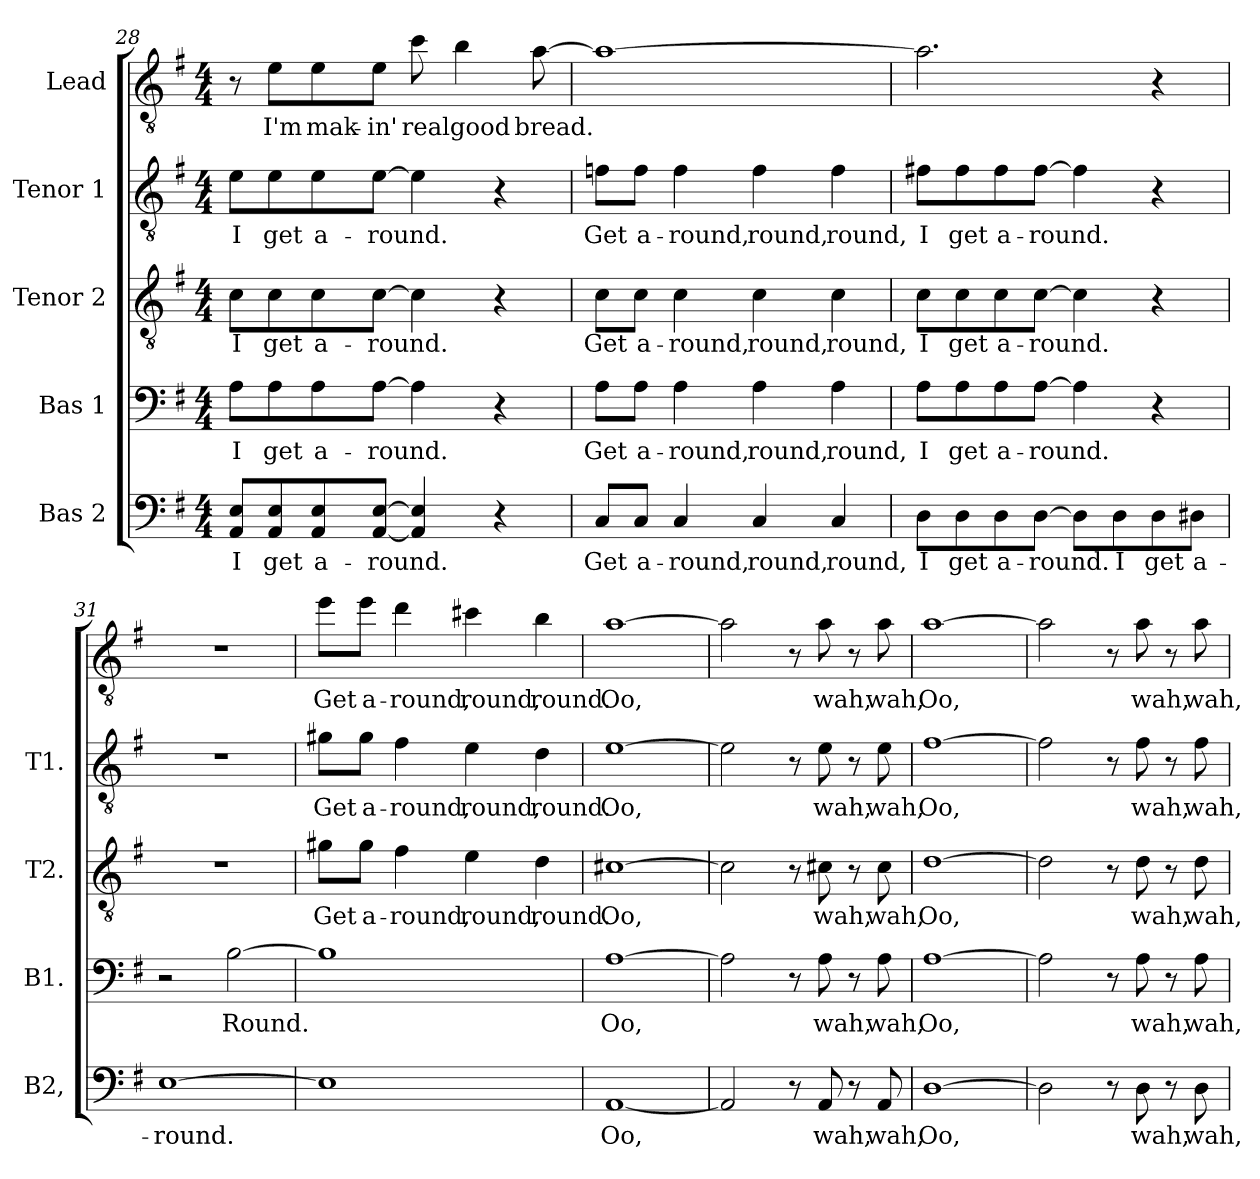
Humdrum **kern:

**kern	**text	**kern	**text	**kern	**text	**kern	**text	**kern	**text
*part5	*part5	*part4	*part4	*part3	*part3	*part2	*part2	*part1	*part1
*staff5	*staff5	*staff4	*staff4	*staff3	*staff3	*staff2	*staff2	*staff1	*staff1
*I"Bas 2	*	*I"Bas 1	*	*I"Tenor 2	*	*I"Tenor 1	*	*I"Lead	*
*I'B2,	*	*I'B1.	*	*I'T2.	*	*I'T1.	*	*	*
*clefF4	*	*clefF4	*	*clefGv2	*	*clefGv2	*	*clefGv2	*
*k[f#]	*	*k[f#]	*	*k[f#]	*	*k[f#]	*	*k[f#]	*
*M4/4	*	*M4/4	*	*M4/4	*	*M4/4	*	*M4/4	*
=28	=28	=28	=28	=28	=28	=28	=28	=28	=28
!	!LO:LY:b	!	!LO:LY:b	!	!LO:LY:b	!	!LO:LY:b	!	!
8AA/ 8E/L	I	8A\L	I	8c\L	I	8e\L	I	8r	.
!	!LO:LY:b	!	!LO:LY:b	!	!LO:LY:b	!	!LO:LY:b	!	!LO:LY:b
8AA/ 8E/	get	8A\	get	8c\	get	8e\	get	8e\L	I'm
!	!LO:LY:b	!	!LO:LY:b	!	!LO:LY:b	!	!LO:LY:b	!	!LO:LY:b
8AA/ 8E/	a-	8A\	a-	8c\	a-	8e\	a-	8e\	mak-
!	!LO:LY:b	!	!LO:LY:b	!	!LO:LY:b	!	!LO:LY:b	!	!LO:LY:b
[8AA/ [8E/J	-round.	[8A\J	-round.	[8c\J	-round.	[8e\J	-round.	8e\J	-in'
!	!	!	!	!	!	!	!	!	!LO:LY:b
4AA/] 4E/]	.	4A\]	.	4c\]	.	4e\]	.	8cc\	real
!	!	!	!	!	!	!	!	!	!LO:LY:b
.	.	.	.	.	.	.	.	4b\	good
4r	.	4r	.	4r	.	4r	.	.	.
!	!	!	!	!	!	!	!	!	!LO:LY:b
.	.	.	.	.	.	.	.	[8a\	bread.
!!LO:PB:g=z
=29	=29	=29	=29	=29	=29	=29	=29	=29	=29
!	!LO:LY:b	!	!LO:LY:b	!	!LO:LY:b	!	!LO:LY:b	!	!
8C/L	Get	8A\L	Get	8c\L	Get	8fn\L	Get	1a_	.
!	!LO:LY:b	!	!LO:LY:b	!	!LO:LY:b	!	!LO:LY:b	!	!
8C/J	a-	8A\J	a-	8c\J	a-	8f\J	a-	.	.
!	!LO:LY:b	!	!LO:LY:b	!	!LO:LY:b	!	!LO:LY:b	!	!
4C/	-round,	4A\	-round,	4c\	-round,	4f\	-round,	.	.
!	!LO:LY:b	!	!LO:LY:b	!	!LO:LY:b	!	!LO:LY:b	!	!
4C/	round,	4A\	round,	4c\	round,	4f\	round,	.	.
!	!LO:LY:b	!	!LO:LY:b	!	!LO:LY:b	!	!LO:LY:b	!	!
4C/	round,	4A\	round,	4c\	round,	4f\	round,	.	.
=30	=30	=30	=30	=30	=30	=30	=30	=30	=30
!	!LO:LY:b	!	!LO:LY:b	!	!LO:LY:b	!	!LO:LY:b	!	!
8D\L	I	8A\L	I	8c\L	I	8f#X\L	I	2.a\]	.
!	!LO:LY:b	!	!LO:LY:b	!	!LO:LY:b	!	!LO:LY:b	!	!
8D\	get	8A\	get	8c\	get	8f#\	get	.	.
!	!LO:LY:b	!	!LO:LY:b	!	!LO:LY:b	!	!LO:LY:b	!	!
8D\	a-	8A\	a-	8c\	a-	8f#\	a-	.	.
!	!LO:LY:b	!	!LO:LY:b	!	!LO:LY:b	!	!LO:LY:b	!	!
[8D\J	-round.	[8A\J	-round.	[8c\J	-round.	[8f#\J	-round.	.	.
8D\L]	.	4A\]	.	4c\]	.	4f#\]	.	.	.
!	!LO:LY:b	!	!	!	!	!	!	!	!
8D\	I	.	.	.	.	.	.	.	.
!	!LO:LY:b	!	!	!	!	!	!	!	!
8D\	get	4r	.	4r	.	4r	.	4r	.
!	!LO:LY:b	!	!	!	!	!	!	!	!
8D#X\J	a-	.	.	.	.	.	.	.	.
=31	=31	=31	=31	=31	=31	=31	=31	=31	=31
!	!LO:LY:b	!	!	!	!	!	!	!	!
[1E	-round.	2r	.	1r	.	1r	.	1r	.
!	!	!	!LO:LY:b	!	!	!	!	!	!
.	.	[2B\	Round.	.	.	.	.	.	.
=32	=32	=32	=32	=32	=32	=32	=32	=32	=32
!	!	!	!	!	!LO:LY:b	!	!LO:LY:b	!	!LO:LY:b
1E]	.	1B]	.	8g#X\L	Get	8g#X\L	Get	8ee\L	Get
!	!	!	!	!	!LO:LY:b	!	!LO:LY:b	!	!LO:LY:b
.	.	.	.	8g#\J	a-	8g#\J	a-	8ee\J	a-
!	!	!	!	!	!LO:LY:b	!	!LO:LY:b	!	!LO:LY:b
.	.	.	.	4f#\	-round,	4f#\	-round,	4dd\	-round,
!	!	!	!	!	!LO:LY:b	!	!LO:LY:b	!	!LO:LY:b
.	.	.	.	4e\	round,	4e\	round,	4cc#X\	round,
!	!	!	!	!	!LO:LY:b	!	!LO:LY:b	!	!LO:LY:b
.	.	.	.	4d\	round.	4d\	round.	4b\	round.
!!LO:LB:g=z
=33	=33	=33	=33	=33	=33	=33	=33	=33	=33
!	!LO:LY:b	!	!LO:LY:b	!	!LO:LY:b	!	!LO:LY:b	!	!LO:LY:b
[1AA	Oo,	[1A	Oo,	[1c#X	Oo,	[1e	Oo,	[1a	Oo,
=34	=34	=34	=34	=34	=34	=34	=34	=34	=34
2AA/]	.	2A\]	.	2c#\]	.	2e\]	.	2a\]	.
8r	.	8r	.	8r	.	8r	.	8r	.
!	!LO:LY:b	!	!LO:LY:b	!	!LO:LY:b	!	!LO:LY:b	!	!LO:LY:b
8AA/	wah,	8A\	wah,	8c#X\	wah,	8e\	wah,	8a\	wah,
8r	.	8r	.	8r	.	8r	.	8r	.
!	!LO:LY:b	!	!LO:LY:b	!	!LO:LY:b	!	!LO:LY:b	!	!LO:LY:b
8AA/	wah,	8A\	wah,	8c#\	wah,	8e\	wah,	8a\	wah,
=35	=35	=35	=35	=35	=35	=35	=35	=35	=35
!	!LO:LY:b	!	!LO:LY:b	!	!LO:LY:b	!	!LO:LY:b	!	!LO:LY:b
[1D	Oo,	[1A	Oo,	[1d	Oo,	[1f#	Oo,	[1a	Oo,
=36	=36	=36	=36	=36	=36	=36	=36	=36	=36
2D\]	.	2A\]	.	2d\]	.	2f#\]	.	2a\]	.
8r	.	8r	.	8r	.	8r	.	8r	.
!	!LO:LY:b	!	!LO:LY:b	!	!LO:LY:b	!	!LO:LY:b	!	!LO:LY:b
8D\	wah,	8A\	wah,	8d\	wah,	8f#\	wah,	8a\	wah,
8r	.	8r	.	8r	.	8r	.	8r	.
!	!LO:LY:b	!	!LO:LY:b	!	!LO:LY:b	!	!LO:LY:b	!	!LO:LY:b
8D\	wah,	8A\	wah,	8d\	wah,	8f#\	wah,	8a\	wah,
=	=	=	=	=	=	=	=	=	=
*-	*-	*-	*-	*-	*-	*-	*-	*-	*-
